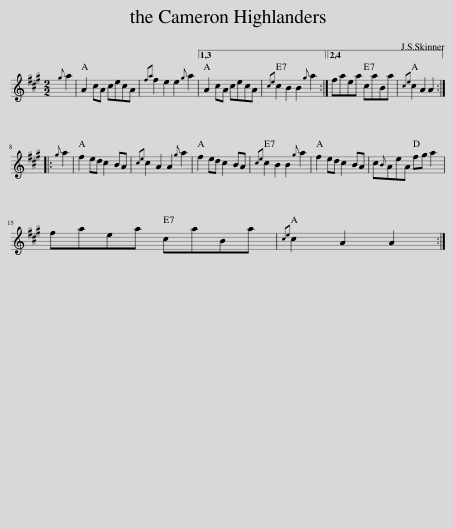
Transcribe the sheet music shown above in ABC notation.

X:1
L:1/8
M:2/2
I:linebreak $
K:A
V:1 treble
V:1
{g} a2 | A2 cA cecA |{fa} f2 e2 e2{g} a2 |1,3 A2 cA cecA |{ce} c2 B2 B2{g} a2 :|2,4 %5
 faea caBa |{ce} c2 A2 A2 ::${g} a2 | f2 ed c2 BA |{ce} c2 A2 A2{g} a2 | %10
 f2 ed c2 BA |{ce} c2 B2 B2{g} a2 | f2 ed c2 BA | c{B}AeA fg a2 |$ faea caBa | %15
{ce} c2 A2 A2 :| %16
